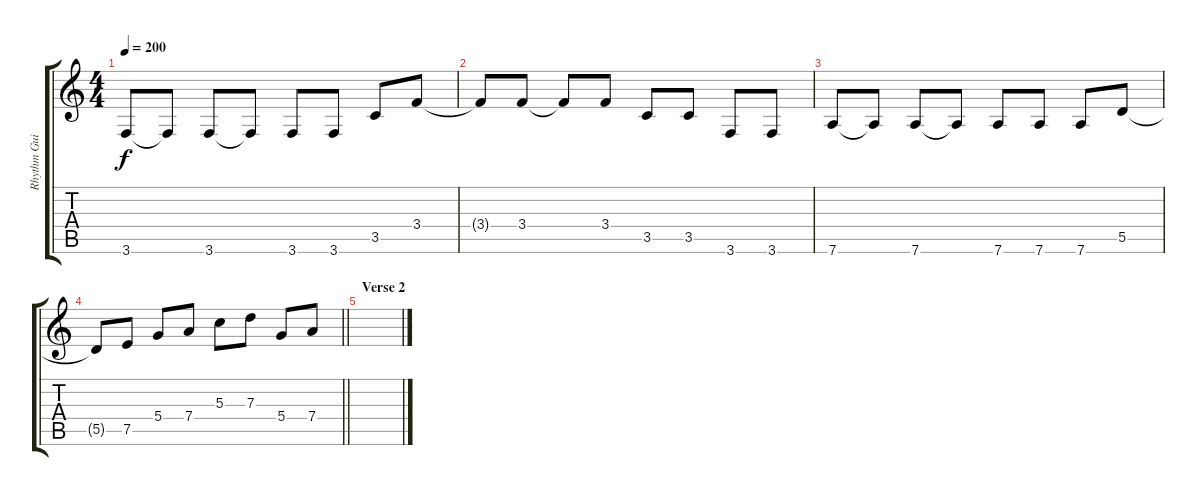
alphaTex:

\track ("Rhythm Guitar L" "Rhythm Gui") {instrument overdrivenguitar}
\staff {score tabs}
\tuning (E4 B3 G3 D3 A2 D2) {hide}
\ts (4 4)
\tempo 200
\clef g2
\ks c
3.6.8{dy f} 3.6{t}.8 3.6.8 3.6{t}.8 3.6.8 3.6.8 3.5.8 3.4.8 |
3.4{t}.8 3.4.8 3.4{t}.8 3.4.8 3.5.8 3.5.8 3.6.8 3.6.8 |
7.6.8 7.6{t}.8 7.6.8 7.6{t}.8 7.6.8 7.6.8 7.6.8 5.5.8 |
\barLineRight lightlight
5.5{t}.8 7.5.8 5.4.8 7.4.8 5.3.8 7.3.8 5.4.8 7.4.8 |
\section ("" "Verse 2")
